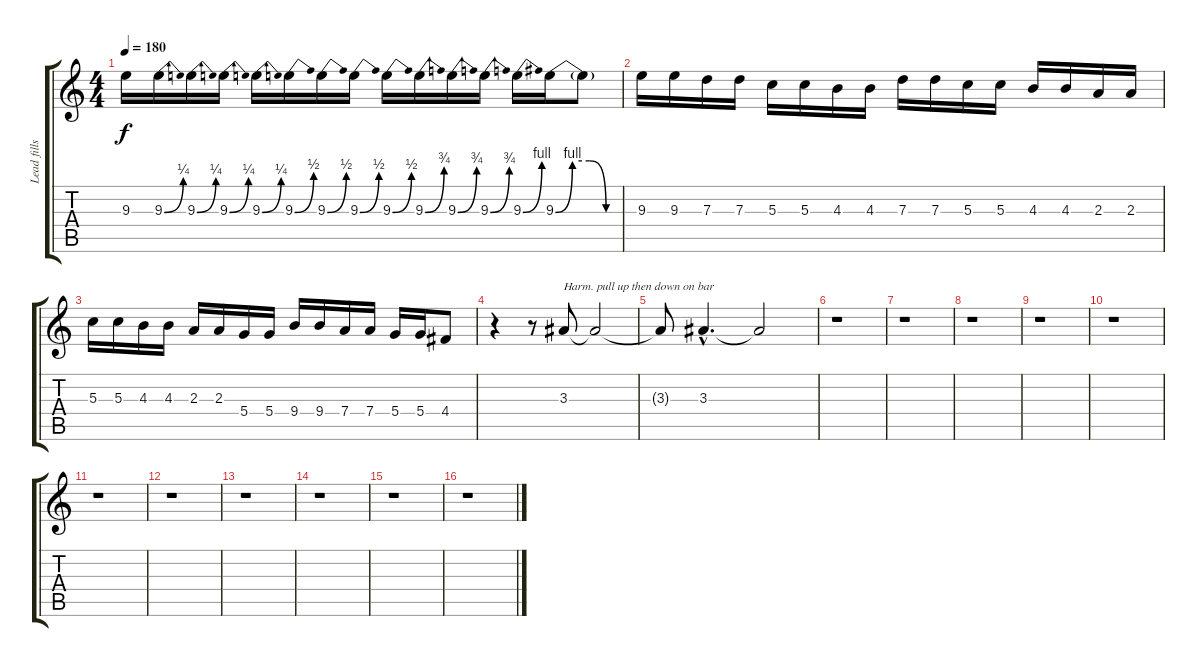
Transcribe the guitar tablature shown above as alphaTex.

\track ("Lead fills." "Lead fills") {instrument distortionguitar}
\staff {score tabs}
\tuning (E4 B3 G3 D3 A2 E2) {hide}
\ts (4 4)
\tempo 180
\clef g2
\ks c
9.3.16{dy f} 9.3{be (bend 0 0 60 1)}.16 9.3{be (bend 0 0 60 1)}.16 9.3{be (bend 0 0 60 1)}.16 9.3{be (bend 0 0 60 1)}.16 9.3{be (bend 0 0 60 2)}.16 9.3{be (bend 0 0 60 2)}.16 9.3{be (bend 0 0 60 2)}.16 9.3{be (bend 0 0 60 2)}.16 9.3{be (bend 0 0 60 3)}.16 9.3{be (bend 0 0 60 3)}.16 9.3{be (bend 0 0 60 3)}.16 9.3{be (bend 0 0 60 4)}.16 9.3{be (custom 0 0 15 4 30 4 45 0 60 0)}.16 9.3{t}.8 |
9.3.16 9.3.16 7.3.16 7.3.16 5.3.16 5.3.16 4.3.16 4.3.16 7.3.16 7.3.16 5.3.16 5.3.16 4.3.16 4.3.16 2.3.16 2.3.16 |
5.3.16 5.3.16 4.3.16 4.3.16 2.3.16 2.3.16 5.4.16 5.4.16 9.4.16 9.4.16 7.4.16 7.4.16 5.4.16 5.4.16 4.4.8 |
r.4 r.8 3.3.8{txt "Harm. pull up then down on bar"} 3.3{t}.2 |
3.3{t}.8 3.3{hac}.4{d} 3.3{t}.2 |
r.1 |
r.1 |
r.1 |
r.1 |
r.1 |
r.1 |
r.1 |
r.1 |
r.1 |
r.1 |
r.1
